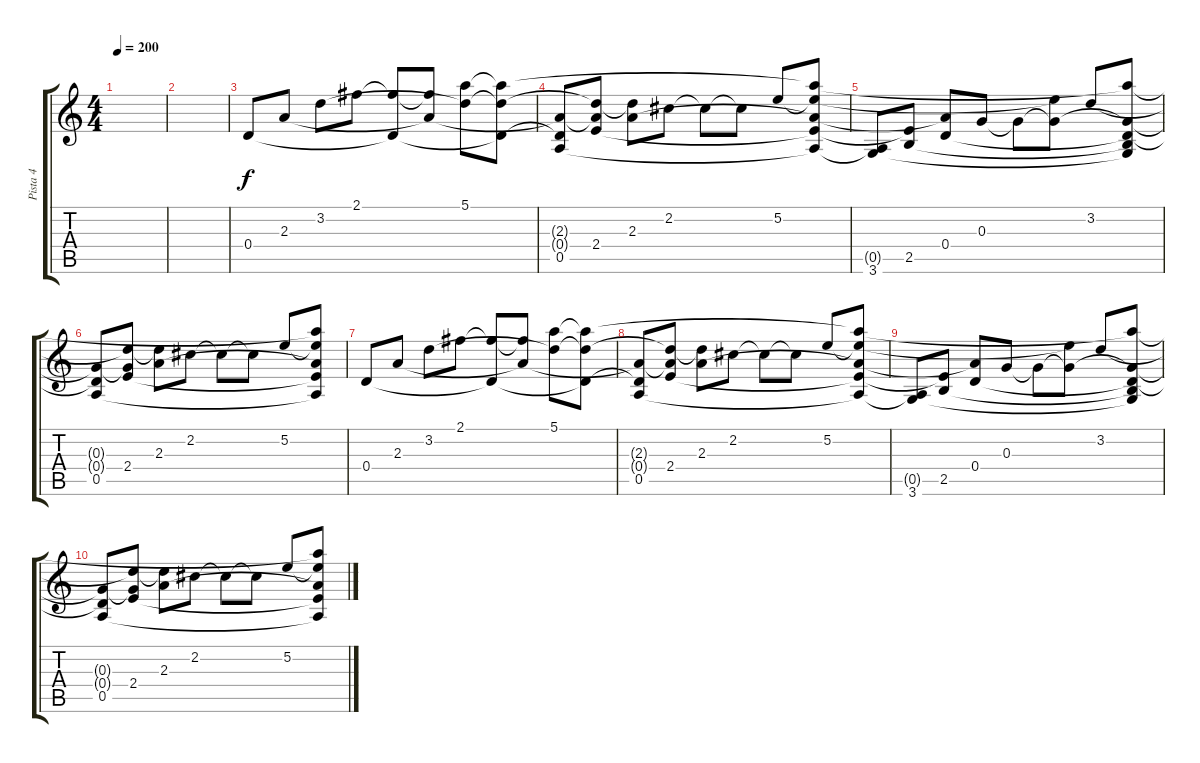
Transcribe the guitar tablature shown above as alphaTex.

\track ("Pista 4" "Pista 4") {instrument electricguitarmuted}
\staff {score tabs}
\tuning (E4 B3 G3 D3 A2 E2) {hide}
\ts (4 4)
\tempo 200
\clef g2
\ks c
|
|
0.4.8 2.3.8 3.2.8 2.1.8 (2.1{t} 0.4{t}).8 (2.1{t} 2.3{t}).8 (5.1 3.2{t}).8 (5.1{t} 3.2{t} 0.4{t}).8 |
(2.3{t} 0.4{t} 0.5).8 (3.2{t} 2.3{t} 2.4).8 (3.2{t} 2.3).8 2.2.8 2.2{t}.8 2.2{t}.8 5.2.8 (5.1{t} 5.2{t} 2.3{t} 2.4{t} 0.5{t}).8 |
(0.5{t} 3.6).8 (2.4{t} 2.5).8 (2.3{t} 0.4).8 0.3.8 0.3{t}.8 (5.2{t} 0.3{t}).8 3.2.8 (5.1{t} 0.3{t} 0.4{t} 2.5{t} 3.6{t}).8 |
(0.3{t} 0.4{t} 0.5).8 (3.2{t} 0.3{t} 2.4).8 (3.2{t} 2.3).8 2.2.8 2.2{t}.8 2.2{t}.8 5.2.8 (5.1{t} 5.2{t} 2.3{t} 2.4{t} 0.5{t}).8 |
0.4.8 2.3.8 3.2.8 2.1.8 (2.1{t} 0.4{t}).8 (2.1{t} 2.3{t}).8 (5.1 3.2{t}).8 (5.1{t} 3.2{t} 0.4{t}).8 |
(2.3{t} 0.4{t} 0.5).8 (3.2{t} 2.3{t} 2.4).8 (3.2{t} 2.3).8 2.2.8 2.2{t}.8 2.2{t}.8 5.2.8 (5.1{t} 5.2{t} 2.3{t} 2.4{t} 0.5{t}).8 |
(0.5{t} 3.6).8 (2.4{t} 2.5).8 (2.3{t} 0.4).8 0.3.8 0.3{t}.8 (5.2{t} 0.3{t}).8 3.2.8 (5.1{t} 0.3{t} 0.4{t} 2.5{t} 3.6{t}).8 |
(0.3{t} 0.4{t} 0.5).8 (3.2{t} 0.3{t} 2.4).8 (3.2{t} 2.3).8 2.2.8 2.2{t}.8 2.2{t}.8 5.2.8 (5.1{t} 5.2{t} 2.3{t} 2.4{t} 0.5{t}).8
